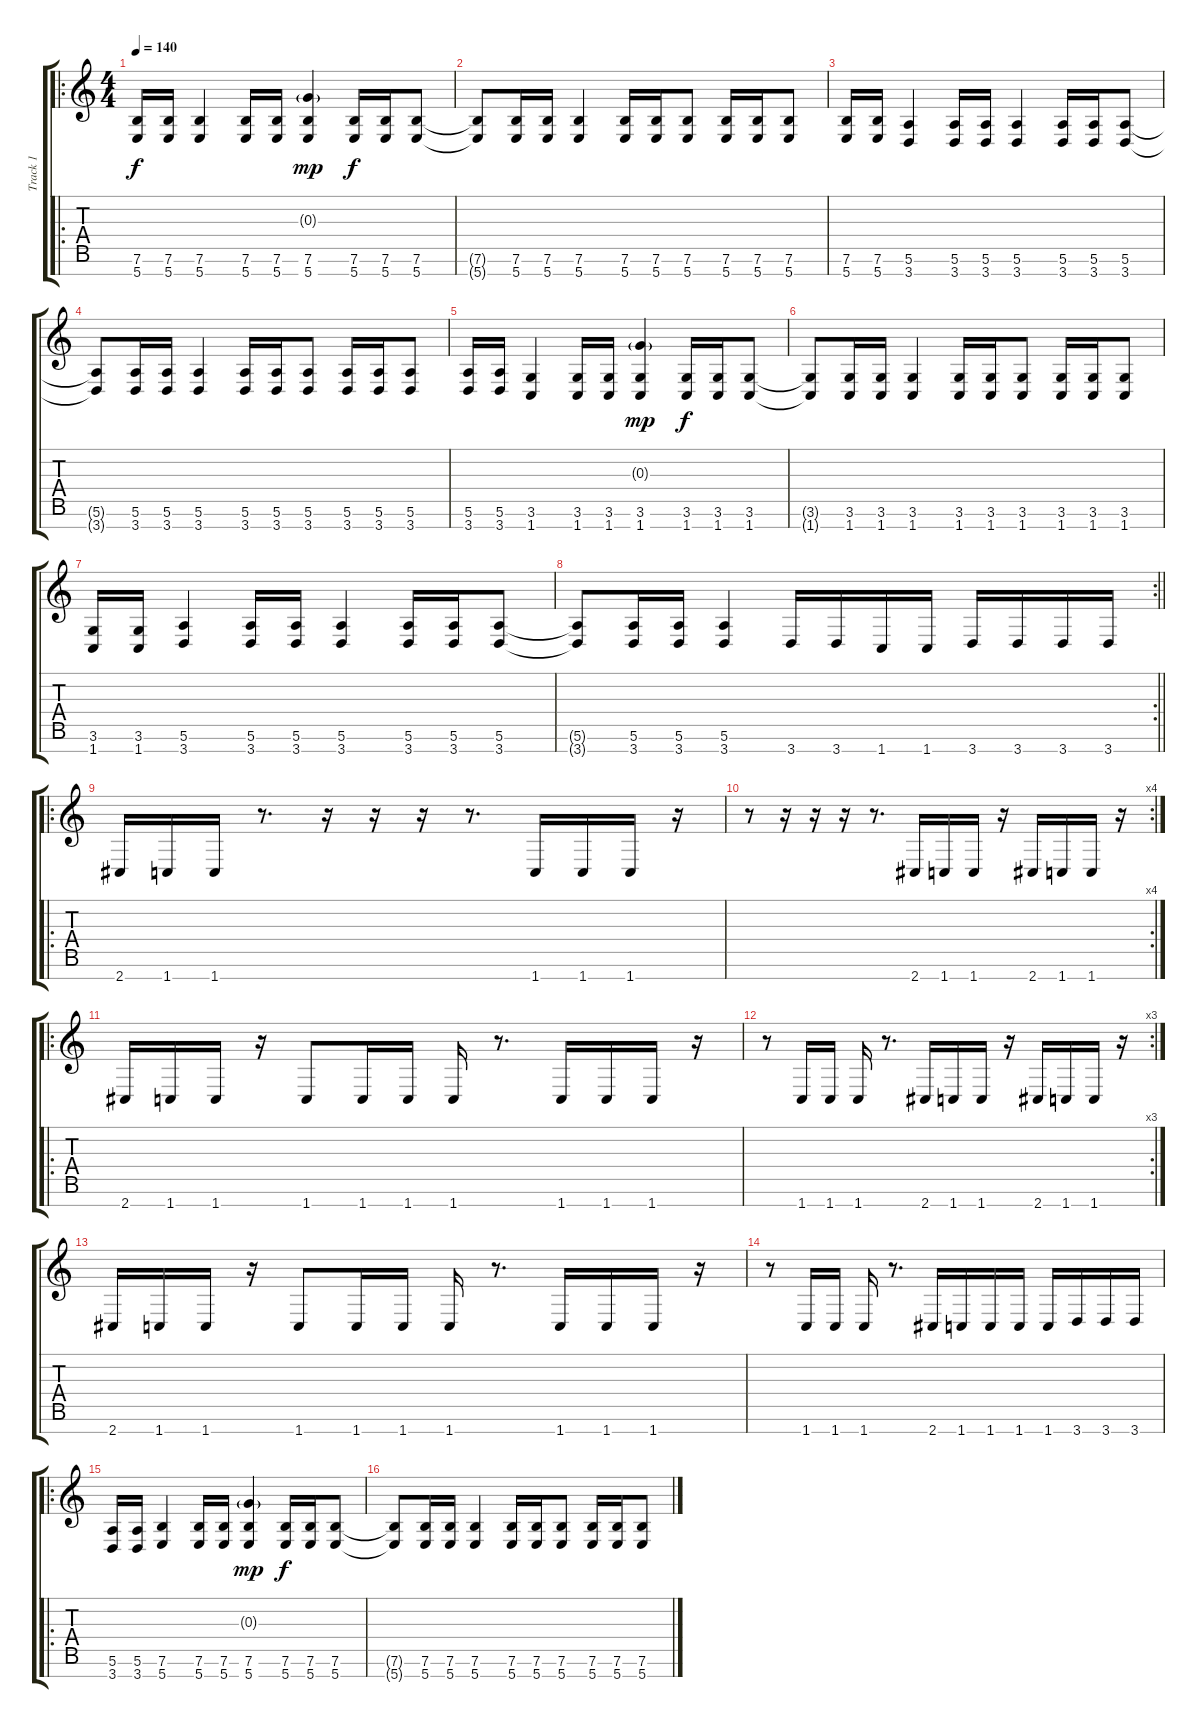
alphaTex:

\track ("Track 1" "Track 1") {instrument distortionguitar}
\staff {score tabs}
\tuning (E4 B3 G3 D3 A2 E2 B1) {hide}
\ro
\ts (4 4)
\tempo 140
\clef g2
\ks c
(7.6 5.7).16{dy f instrument distortionguitar} (7.6 5.7).16 (7.6 5.7).4 (7.6 5.7).16 (7.6 5.7).16 (0.3{g} 7.6 5.7).4{dy mp} (7.6 5.7).16{dy f} (7.6 5.7).16 (7.6 5.7).8 |
(7.6{t} 5.7{t}).8 (7.6 5.7).16 (7.6 5.7).16 (7.6 5.7).4 (7.6 5.7).16 (7.6 5.7).16 (7.6 5.7).8 (7.6 5.7).16 (7.6 5.7).16 (7.6 5.7).8 |
(7.6 5.7).16 (7.6 5.7).16 (5.6 3.7).4 (5.6 3.7).16 (5.6 3.7).16 (5.6 3.7).4 (5.6 3.7).16 (5.6 3.7).16 (5.6 3.7).8 |
(5.6{t} 3.7{t}).8 (5.6 3.7).16 (5.6 3.7).16 (5.6 3.7).4 (5.6 3.7).16 (5.6 3.7).16 (5.6 3.7).8 (5.6 3.7).16 (5.6 3.7).16 (5.6 3.7).8 |
(5.6 3.7).16 (5.6 3.7).16 (3.6 1.7).4 (3.6 1.7).16 (3.6 1.7).16 (0.3{g} 3.6 1.7).4{dy mp} (3.6 1.7).16{dy f} (3.6 1.7).16 (3.6 1.7).8 |
(3.6{t} 1.7{t}).8 (3.6 1.7).16 (3.6 1.7).16 (3.6 1.7).4 (3.6 1.7).16 (3.6 1.7).16 (3.6 1.7).8 (3.6 1.7).16 (3.6 1.7).16 (3.6 1.7).8 |
(3.6 1.7).16 (3.6 1.7).16 (5.6 3.7).4 (5.6 3.7).16 (5.6 3.7).16 (5.6 3.7).4 (5.6 3.7).16 (5.6 3.7).16 (5.6 3.7).8 |
\rc 2
\barLineRight lightlight
(5.6{t} 3.7{t}).8 (5.6 3.7).16 (5.6 3.7).16 (5.6 3.7).4 3.7.16 3.7.16 1.7.16 1.7.16 3.7.16 3.7.16 3.7.16 3.7.16 |
\ro
2.7.16 1.7.16 1.7.16 r.8{d} r.16 r.16 r.16 r.8{d} 1.7.16 1.7.16 1.7.16 r.16 |
\rc 4
r.8 r.16 r.16 r.16 r.8{d} 2.7.16 1.7.16 1.7.16 r.16 2.7.16 1.7.16 1.7.16 r.16 |
\ro
2.7.16 1.7.16 1.7.16 r.16 1.7.8 1.7.16 1.7.16 1.7.16 r.8{d} 1.7.16 1.7.16 1.7.16 r.16 |
\rc 3
r.8 1.7.16 1.7.16 1.7.16 r.8{d} 2.7.16 1.7.16 1.7.16 r.16 2.7.16 1.7.16 1.7.16 r.16 |
2.7.16 1.7.16 1.7.16 r.16 1.7.8 1.7.16 1.7.16 1.7.16 r.8{d} 1.7.16 1.7.16 1.7.16 r.16 |
r.8 1.7.16 1.7.16 1.7.16 r.8{d} 2.7.16 1.7.16 1.7.16 1.7.16 1.7.16 3.7.16 3.7.16 3.7.16 |
\ro
(5.6 3.7).16 (5.6 3.7).16 (7.6 5.7).4 (7.6 5.7).16 (7.6 5.7).16 (0.3{g} 7.6 5.7).4{dy mp} (7.6 5.7).16{dy f} (7.6 5.7).16 (7.6 5.7).8 |
(7.6{t} 5.7{t}).8 (7.6 5.7).16 (7.6 5.7).16 (7.6 5.7).4 (7.6 5.7).16 (7.6 5.7).16 (7.6 5.7).8 (7.6 5.7).16 (7.6 5.7).16 (7.6 5.7).8
